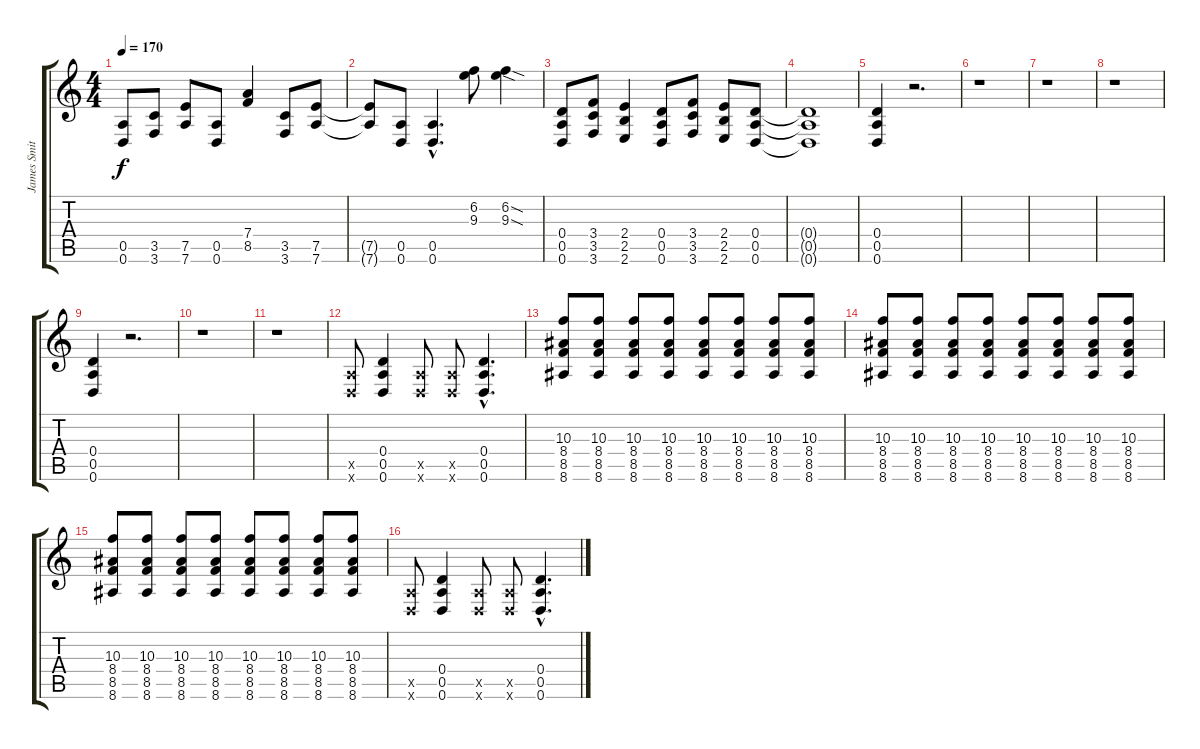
\track ("James Smith" "James Smit") {instrument distortionguitar}
\staff {score tabs}
\tuning (E4 B3 G3 D3 A2 D2) {hide}
\ts (4 4)
\tempo 170
\clef g2
\ks c
(0.5 0.6).8{dy f} (3.5 3.6).8 (7.5 7.6).8 (0.5 0.6).8 (7.4 8.5).4 (3.5 3.6).8 (7.5 7.6).8 |
(7.5{t} 7.6{t}).8 (0.5 0.6).8 (0.5{hac} 0.6{hac}).4{d} (6.2 9.3).8 (6.2{sod} 9.3{sod}).4 |
(0.4 0.5 0.6).8 (3.4 3.5 3.6).8 (2.4 2.5 2.6).4 (0.4 0.5 0.6).8 (3.4 3.5 3.6).8 (2.4 2.5 2.6).8 (0.4 0.5 0.6).8 |
(0.4{t} 0.5{t} 0.6{t}).1 |
(0.4 0.5 0.6).4 r.2{d} |
r.1 |
r.1 |
r.1 |
(0.4 0.5 0.6).4 r.2{d} |
r.1 |
r.1 |
(0.5{x} 0.6{x}).8 (0.4 0.5 0.6).4 (0.5{x} 0.6{x}).8 (0.5{x} 0.6{x}).8 (0.4{hac} 0.5{hac} 0.6{hac}).4{d} |
(10.3 8.4 8.5 8.6).8 (10.3 8.4 8.5 8.6).8 (10.3 8.4 8.5 8.6).8 (10.3 8.4 8.5 8.6).8 (10.3 8.4 8.5 8.6).8 (10.3 8.4 8.5 8.6).8 (10.3 8.4 8.5 8.6).8 (10.3 8.4 8.5 8.6).8 |
(10.3 8.4 8.5 8.6).8 (10.3 8.4 8.5 8.6).8 (10.3 8.4 8.5 8.6).8 (10.3 8.4 8.5 8.6).8 (10.3 8.4 8.5 8.6).8 (10.3 8.4 8.5 8.6).8 (10.3 8.4 8.5 8.6).8 (10.3 8.4 8.5 8.6).8 |
(10.3 8.4 8.5 8.6).8 (10.3 8.4 8.5 8.6).8 (10.3 8.4 8.5 8.6).8 (10.3 8.4 8.5 8.6).8 (10.3 8.4 8.5 8.6).8 (10.3 8.4 8.5 8.6).8 (10.3 8.4 8.5 8.6).8 (10.3 8.4 8.5 8.6).8 |
(0.5{x} 0.6{x}).8 (0.4 0.5 0.6).4 (0.5{x} 0.6{x}).8 (0.5{x} 0.6{x}).8 (0.4{hac} 0.5{hac} 0.6{hac}).4{d}
